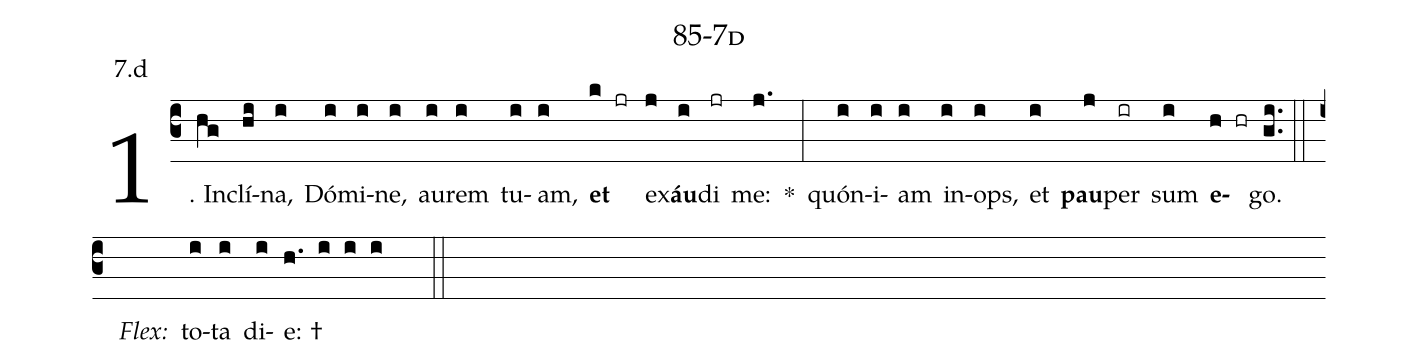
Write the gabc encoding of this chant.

name: 85-7d;
annotation: 7.d;
%%
(c3)1. In(hg)clí(hi)na,(i) Dó(i)mi(i)ne,(i) au(i)rem(i) tu(i)am,(i) <b>et</b>(k jr) ex(j)<b>áu</b>(i)di(jr) me:(j.) *(:) quón(i)i(i)am(i) in(i)ops,(i) et(i) <b>pau</b>(j)per(ir) sum(i) <b>e</b>(h hr)go.(gi..) (::)
<i>Flex:</i>()  to(i)ta(i) di(i)e: †(h. i i i  ::)
